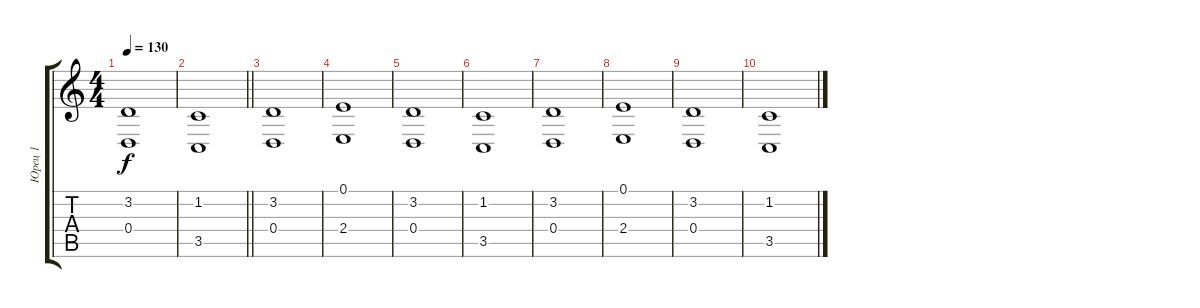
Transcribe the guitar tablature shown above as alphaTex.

\track ("Юрец 1" "Юрец 1") {instrument stringensemble1}
\staff {score tabs}
\tuning (E4 B3 G3 D3 A2 E2) {hide}
\ts (4 4)
\tempo 130
\clef g2
\ks c
(3.2 0.4).1{dy f} |
\barLineRight lightlight
(1.2 3.5).1 |
(3.2 0.4).1 |
(0.1 2.4).1 |
(3.2 0.4).1 |
(1.2 3.5).1 |
(3.2 0.4).1 |
(0.1 2.4).1 |
(3.2 0.4).1 |
(1.2 3.5).1
